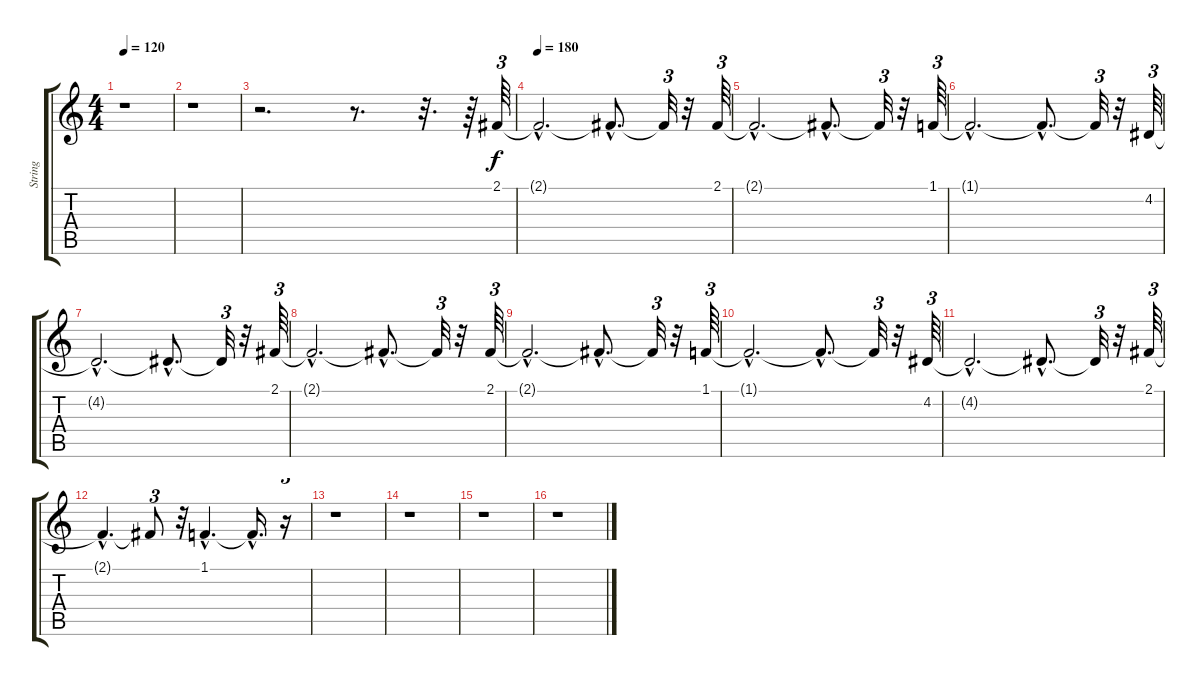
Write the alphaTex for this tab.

\track ("String" "String") {instrument stringensemble1}
\staff {score tabs}
\tuning (E4 B3 G3 D3 A2 E2) {hide}
\ts (4 4)
\tempo 120
\clef g2
\ks c
r.1{dy f} |
r.1 |
r.2{d} r.8{d} r.32{d} r.64 2.1.64{tu (3 2)} |
\tempo 180
2.1{hac t}.2{d} 2.1{hac t}.8{d} 2.1{t}.32{tu (3 2)} r.32 2.1.64{tu (3 2)} |
2.1{hac t}.2{d} 2.1{hac t}.8{d} 2.1{t}.32{tu (3 2)} r.32 1.1.64{tu (3 2)} |
1.1{hac t}.2{d} 1.1{hac t}.8{d} 1.1{t}.32{tu (3 2)} r.32 4.2.64{tu (3 2)} |
4.2{hac t}.2{d} 4.2{hac t}.8{d} 4.2{t}.32{tu (3 2)} r.32 2.1.64{tu (3 2)} |
2.1{hac t}.2{d} 2.1{hac t}.8{d} 2.1{t}.32{tu (3 2)} r.32 2.1.64{tu (3 2)} |
2.1{hac t}.2{d} 2.1{hac t}.8{d} 2.1{t}.32{tu (3 2)} r.32 1.1.64{tu (3 2)} |
1.1{hac t}.2{d} 1.1{hac t}.8{d} 1.1{t}.32{tu (3 2)} r.32 4.2.64{tu (3 2)} |
4.2{hac t}.2{d} 4.2{hac t}.8{d} 4.2{t}.32{tu (3 2)} r.32 2.1.64{tu (3 2)} |
2.1{hac t}.4{d} 2.1{t}.8{tu (3 2)} r.32 1.1{hac}.4{d} 1.1{hac t}.16{d} r.16{tu (3 2)} |
r.1 |
r.1 |
r.1 |
r.1
